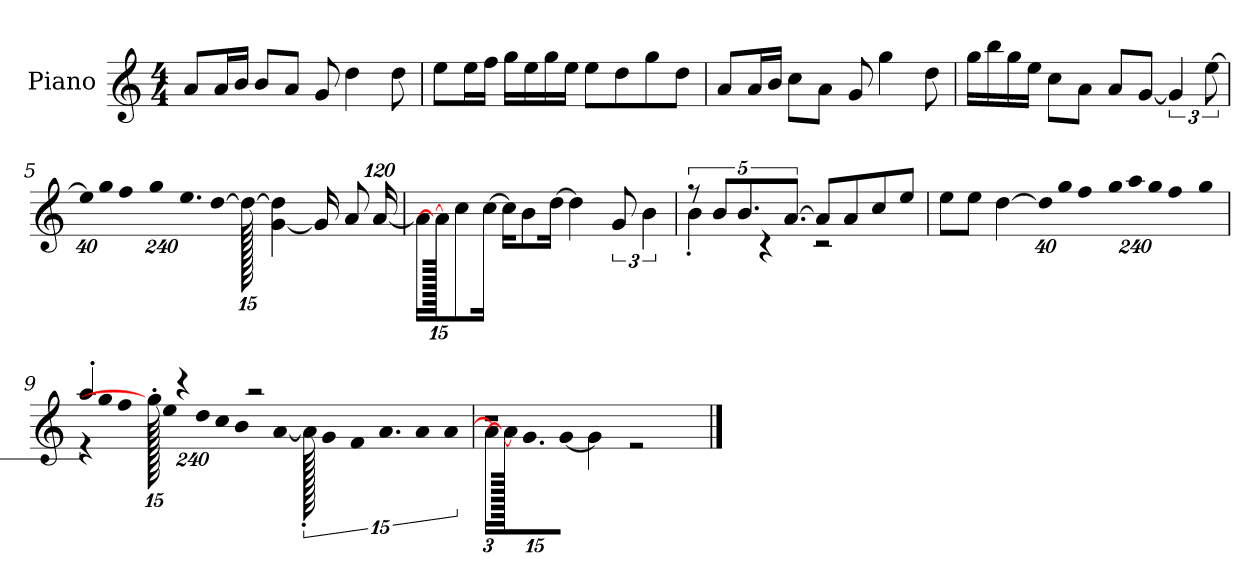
**kern
*part1
*staff1
*I"Piano
*I'P-no
*clefG2
*k[]
*M4/4
*MM90
=1
8a/L
16a/L
16b/JJ
8b/L
8a/J
8g/
4dd\
8dd\
=2
8ee\L
16ee\L
16ff\JJ
16gg\LL
16ee\
16gg\
16ee\JJ
8ee\L
8dd\
8gg\
8dd\J
=3
8a/L
16a/L
16b/JJ
8cc\L
8a\J
8g/
4gg\
8dd\
=4
16gg\LL
16bb\
16gg\
16ee\JJ
8cc\L
8a\J
8a/L
[8g/J
6g/]
[12ee\
!!LO:LB:g=z
=5
*Xbrackettup
!LO:N:vis=32
640%23ee\KLL]
!LO:N:vis=16
1920%137gg\
!LO:N:vis=32
640%23ff\JK
!LO:N:vis=8
960%137gg\
!LO:N:vis=16.
960%103ee\L
[384%41dd\J
1920dd\_
[4g\ 4dd\]
16g/KL]
8a/
[1920%119a/Jk
=6
16a\KL]
1920a/_
8cc\
[16cc\Jk
16cc\KL]
8b\
[16dd\Jk
4dd\]
*brackettup
12g/
6b\
=7
*^
10r	4b'\
10b/L	.
10.b/	.
.	4r
[10.a/J	.
8a/L]	2r
8a/	.
8cc/	.
8ee/J	.
*v	*v
=8
8ee\L
8ee\J
[4dd\
*Xbrackettup
!LO:N:vis=32
640%23dd\KLL]
!LO:N:vis=16
1920%137gg\
!LO:N:vis=32
640%23ff\K
!LO:N:vis=16
1920%137gg\
!LO:N:vis=16
1920%137aa\
!LO:N:vis=16
1920%137gg\
!LO:N:vis=32
640%23ff\K
[384%41gg\J
!!LO:LB:g=z
=9
*^
*	*brackettup
!	!LO:N:vis=32
4aa'/	640%23r
!	!LO:N:vis=16
.	1920%137gg\LL
!	!LO:N:vis=32
.	640%23ff\K
!	!LO:N:vis=16
.	1920%137ee\
!	!LO:N:vis=16
.	1920%137dd\
1920gg'\]	.
4r	.
!	!LO:N:vis=16
.	1920%137cc\
!	!LO:N:vis=32
.	640%23b\K
.	[384%41a\J
.	1920a'\]
*	*Xbrackettup
2r	20g\KL
.	10f\
.	10.a\
.	10a\
.	[1920%191a\J
.	1920ryy
=10	=10
1r	24a\KL]
.	1920a\_
.	12.g\
.	[12g\J
.	4g\]
.	2r
1920ryy	.
*v	*v
==
*-
